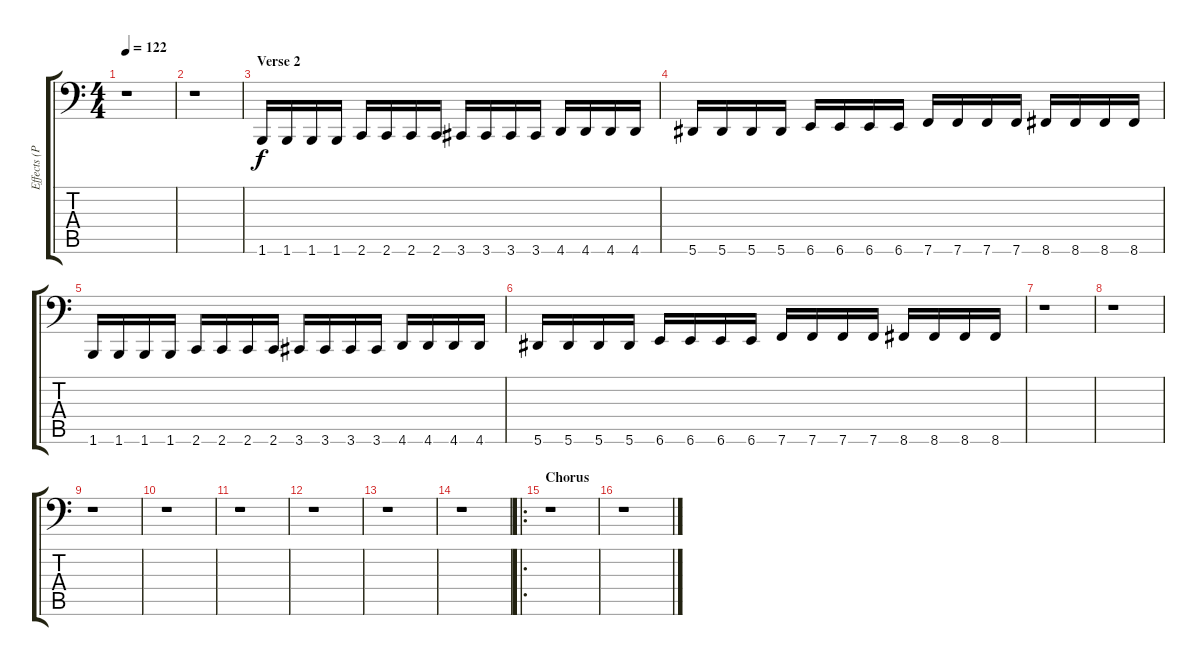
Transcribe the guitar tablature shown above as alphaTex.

\track ("Effects (Programmed by Tommy Decker)" "Effects (P") {instrument taikodrum}
\staff {score tabs}
\tuning (C4 G3 Eb3 Bb2 F2 Bb1) {hide}
\ts (4 4)
\tempo 122
\clef f4
\ks c
r.1{dy f} |
r.1 |
\section ("" "Verse 2")
1.6.16 1.6.16 1.6.16 1.6.16 2.6.16 2.6.16 2.6.16 2.6.16 3.6.16 3.6.16 3.6.16 3.6.16 4.6.16 4.6.16 4.6.16 4.6.16 |
5.6.16 5.6.16 5.6.16 5.6.16 6.6.16 6.6.16 6.6.16 6.6.16 7.6.16 7.6.16 7.6.16 7.6.16 8.6.16 8.6.16 8.6.16 8.6.16 |
1.6.16 1.6.16 1.6.16 1.6.16 2.6.16 2.6.16 2.6.16 2.6.16 3.6.16 3.6.16 3.6.16 3.6.16 4.6.16 4.6.16 4.6.16 4.6.16 |
5.6.16 5.6.16 5.6.16 5.6.16 6.6.16 6.6.16 6.6.16 6.6.16 7.6.16 7.6.16 7.6.16 7.6.16 8.6.16 8.6.16 8.6.16 8.6.16 |
r.1 |
r.1 |
r.1 |
r.1 |
r.1 |
r.1 |
r.1 |
r.1 |
\ro
\section ("" "Chorus")
r.1 |
r.1
